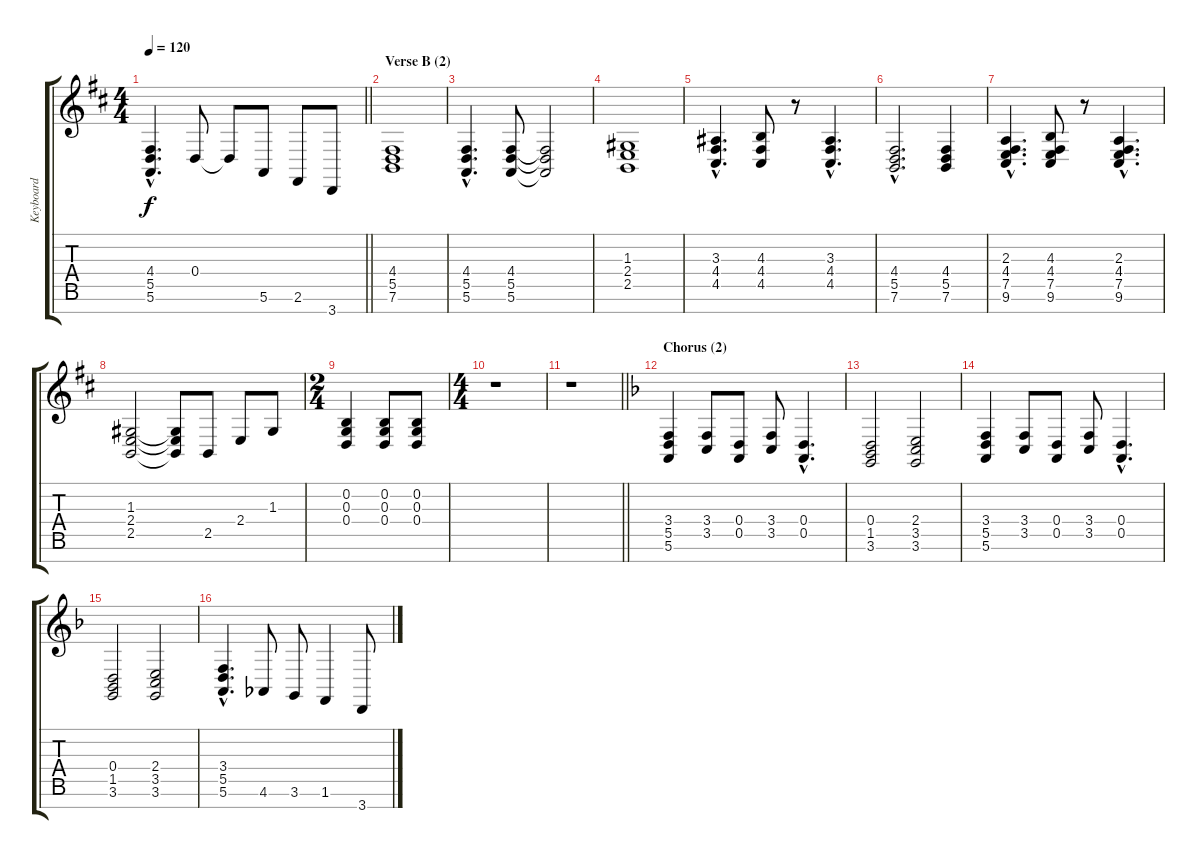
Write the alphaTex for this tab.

\track ("Keyboard" "Keyboard") {instrument brightacousticpiano}
\staff {score tabs}
\tuning (E4 B3 G3 D3 A2 E2 B1) {hide}
\ts (4 4)
\tempo 120
\clef g2
\barLineRight lightlight
\ks d
(4.4{hac} 5.5{hac} 5.6{hac}).4{d dy f} 0.4.8 0.4{t}.8 5.6.8 2.6.8 3.7.8 |
\section ("" "Verse B (2)")
(4.4 5.5 7.6).1 |
(4.4{hac} 5.5{hac} 5.6{hac}).4{d} (4.4 5.5 5.6).8 (4.4{t} 5.5{t} 5.6{t}).2 |
(1.3 2.4 2.5).1 |
(3.3{hac} 4.4{hac} 4.5{hac}).4{d} (4.3 4.4 4.5).8 r.8 (3.3{hac} 4.4{hac} 4.5{hac}).4{d} |
(4.4{hac} 5.5{hac} 7.6{hac}).2{d} (4.4 5.5 7.6).4 |
(2.3{hac} 4.4{hac} 7.5{hac} 9.6{hac}).4{d} (4.3 4.4 7.5 9.6).8 r.8 (2.3{hac} 4.4{hac} 7.5{hac} 9.6{hac}).4{d} |
(1.3 2.4 2.5).2 (1.3{t} 2.4{t} 2.5{t}).8 2.5.8 2.4.8 1.3.8 |
\ts (2 4)
(0.2 0.3 0.4).4 (0.2 0.3 0.4).8 (0.2 0.3 0.4).8 |
\ts (4 4)
r.1 |
\barLineRight lightlight
r.1 |
\section ("" "Chorus (2)")
\ks dminor
(3.4 5.5 5.6).4 (3.4 3.5).8 (0.4 0.5).8 (3.4 3.5).8 (0.4{hac} 0.5{hac}).4{d} |
(0.4 1.5 3.6).2 (2.4 3.5 3.6).2 |
(3.4 5.5 5.6).4 (3.4 3.5).8 (0.4 0.5).8 (3.4 3.5).8 (0.4{hac} 0.5{hac}).4{d} |
(0.4 1.5 3.6).2 (2.4 3.5 3.6).2 |
(3.4{hac} 5.5{hac} 5.6{hac}).4{d} 4.6.8 3.6.8 1.6.4 3.7.8
